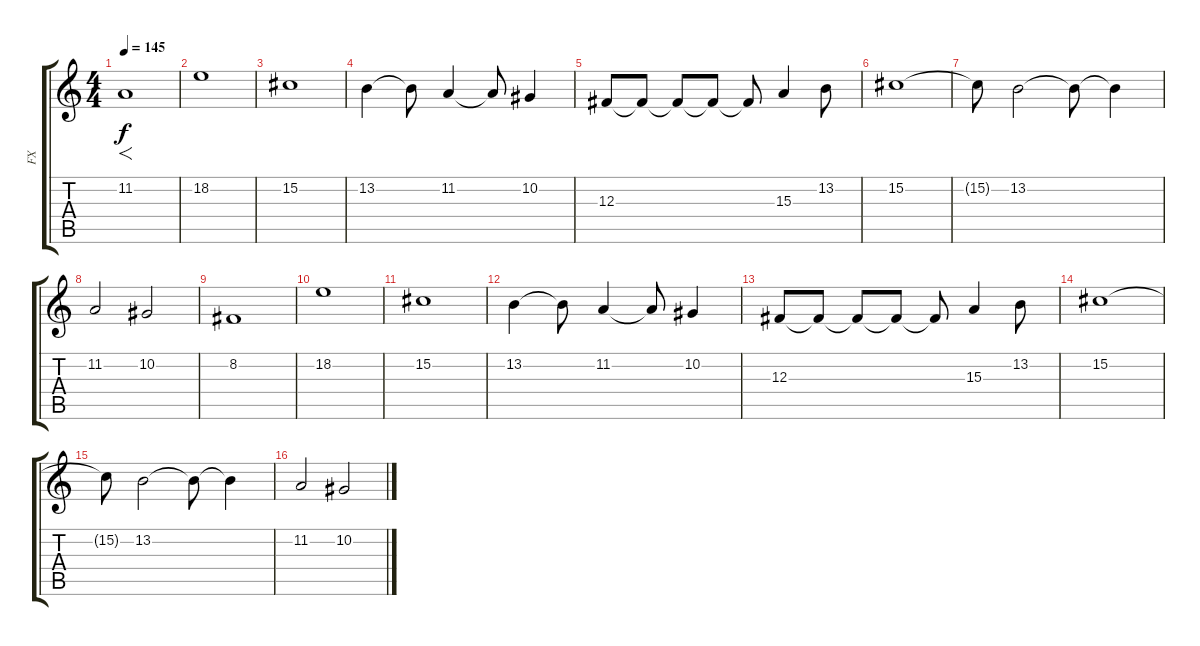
\track ("FX" "FX") {instrument rockorgan}
\staff {score tabs}
\tuning (Eb4 Bb3 Gb3 Db3 Ab2 Eb2) {hide}
\ts (4 4)
\tempo 145
\clef g2
\ks c
11.2.1{f dy f volume 16 instrument stringensemble1} |
18.2.1 |
15.2.1 |
13.2.4 13.2{t}.8 11.2.4 11.2{t}.8 10.2.4 |
12.3.8 12.3{t}.8 12.3{t}.8 12.3{t}.8 12.3{t}.8 15.3.4 13.2.8 |
15.2.1 |
15.2{t}.8 13.2.2 13.2{t}.8 13.2{t}.4 |
11.2.2 10.2.2 |
8.2.1 |
18.2.1 |
15.2.1 |
13.2.4 13.2{t}.8 11.2.4 11.2{t}.8 10.2.4 |
12.3.8 12.3{t}.8 12.3{t}.8 12.3{t}.8 12.3{t}.8 15.3.4 13.2.8 |
15.2.1 |
15.2{t}.8 13.2.2 13.2{t}.8 13.2{t}.4 |
11.2.2 10.2.2
